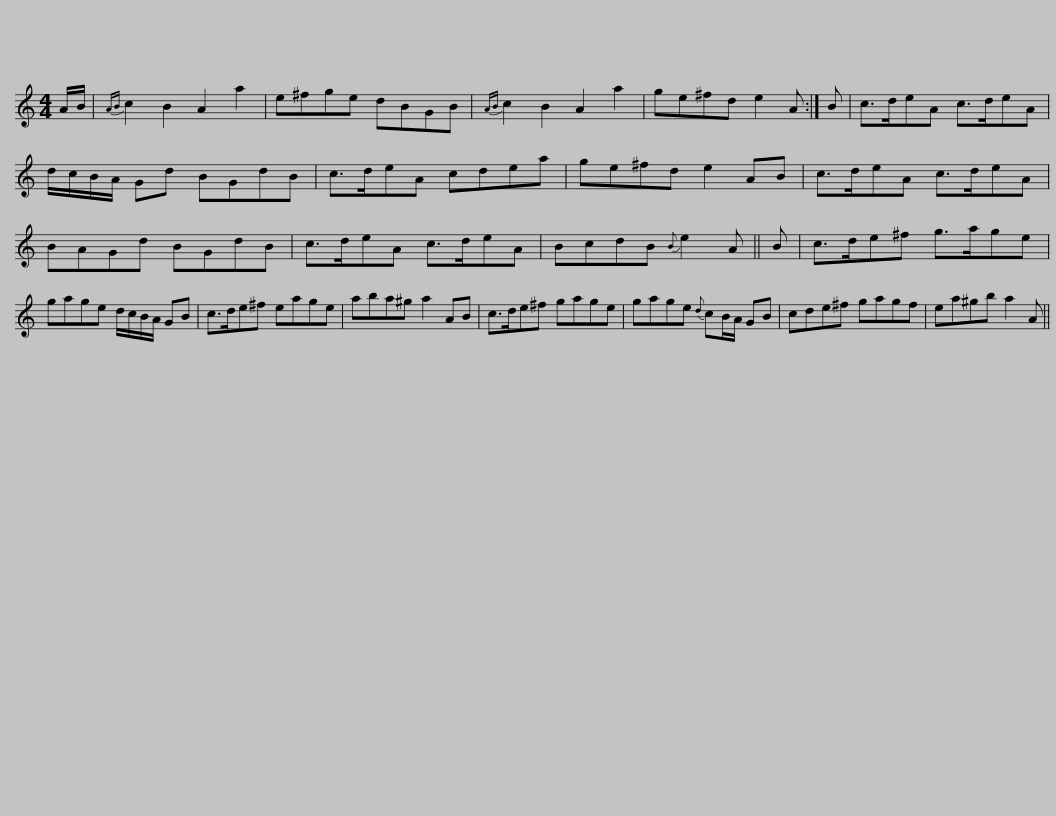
X:1
L:1/8
M:4/4
I:linebreak $
K:C
V:1 treble
V:1
 A/B/ |{AB} c2 B2 A2 a2 | e^fge dBGB |{AB} c2 B2 A2 a2 | ge^fd e2 A :| %5
 B | c>deA c>deA |$ d/c/B/A/ Gd BGdB | c>deA cdea | ge^fd e2 AB | %10
 c>deA c>deA | BAGd BGdB |$ c>deA c>deA | BcdB{B} e2 A || B | %15
 c>de^f g>age | gage d/c/B/A/ GB |$ c>de^f eage | aba^g a2 AB | c>de^f gage | %20
 gage{d} cB/A/ GB | cde^f gagf |$ ea^gb a2 A || %23
